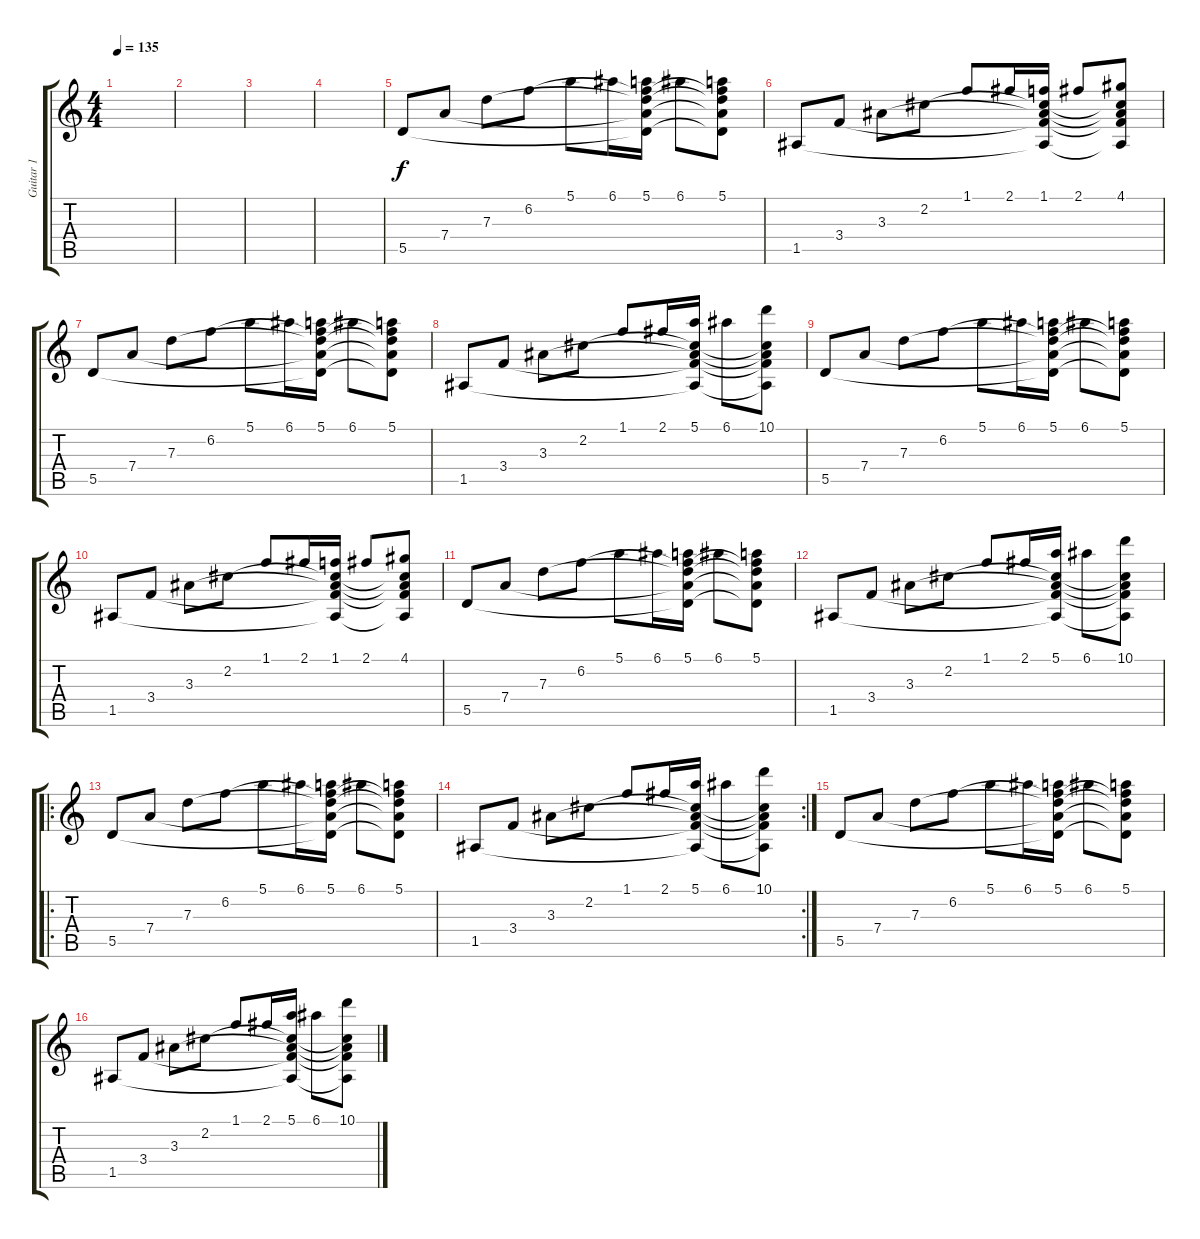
\track ("Guitar 1" "Guitar 1") {instrument distortionguitar}
\staff {score tabs}
\tuning (E4 B3 G3 D3 A2 E2) {hide}
\ts (4 4)
\tempo 135
\clef g2
\ks c
|
|
|
|
5.5.8 7.4.8 7.3.8 6.2.8 5.1.8 6.1.16 (5.1 6.2{t} 7.3{t} 7.4{t} 5.5{t}).16 6.1.8 (5.1 6.2{t} 7.3{t} 7.4{t} 5.5{t}).8 |
1.5.8 3.4.8 3.3.8 2.2.8 1.1.8 2.1.16 (1.1 2.2{t} 3.3{t} 3.4{t} 1.5{t}).16 2.1.8 (4.1 2.2{t} 3.3{t} 3.4{t} 1.5{t}).8 |
5.5.8 7.4.8 7.3.8 6.2.8 5.1.8 6.1.16 (5.1 6.2{t} 7.3{t} 7.4{t} 5.5{t}).16 6.1.8 (5.1 6.2{t} 7.3{t} 7.4{t} 5.5{t}).8 |
1.5.8 3.4.8 3.3.8 2.2.8 1.1.8 2.1.16 (5.1 2.2{t} 3.3{t} 3.4{t} 1.5{t}).16 6.1.8 (10.1 2.2{t} 3.3{t} 3.4{t} 1.5{t}).8 |
5.5.8 7.4.8 7.3.8 6.2.8 5.1.8 6.1.16 (5.1 6.2{t} 7.3{t} 7.4{t} 5.5{t}).16 6.1.8 (5.1 6.2{t} 7.3{t} 7.4{t} 5.5{t}).8 |
1.5.8 3.4.8 3.3.8 2.2.8 1.1.8 2.1.16 (1.1 2.2{t} 3.3{t} 3.4{t} 1.5{t}).16 2.1.8 (4.1 2.2{t} 3.3{t} 3.4{t} 1.5{t}).8 |
5.5.8 7.4.8 7.3.8 6.2.8 5.1.8 6.1.16 (5.1 6.2{t} 7.3{t} 7.4{t} 5.5{t}).16 6.1.8 (5.1 6.2{t} 7.3{t} 7.4{t} 5.5{t}).8 |
1.5.8 3.4.8 3.3.8 2.2.8 1.1.8 2.1.16 (5.1 2.2{t} 3.3{t} 3.4{t} 1.5{t}).16 6.1.8 (10.1 2.2{t} 3.3{t} 3.4{t} 1.5{t}).8 |
\ro
5.5.8 7.4.8 7.3.8 6.2.8 5.1.8 6.1.16 (5.1 6.2{t} 7.3{t} 7.4{t} 5.5{t}).16 6.1.8 (5.1 6.2{t} 7.3{t} 7.4{t} 5.5{t}).8 |
\rc 2
1.5.8 3.4.8 3.3.8 2.2.8 1.1.8 2.1.16 (5.1 2.2{t} 3.3{t} 3.4{t} 1.5{t}).16 6.1.8 (10.1 2.2{t} 3.3{t} 3.4{t} 1.5{t}).8 |
5.5.8 7.4.8 7.3.8 6.2.8 5.1.8 6.1.16 (5.1 6.2{t} 7.3{t} 7.4{t} 5.5{t}).16 6.1.8 (5.1 6.2{t} 7.3{t} 7.4{t} 5.5{t}).8 |
1.5.8 3.4.8 3.3.8 2.2.8 1.1.8 2.1.16 (5.1 2.2{t} 3.3{t} 3.4{t} 1.5{t}).16 6.1.8 (10.1 2.2{t} 3.3{t} 3.4{t} 1.5{t}).8
